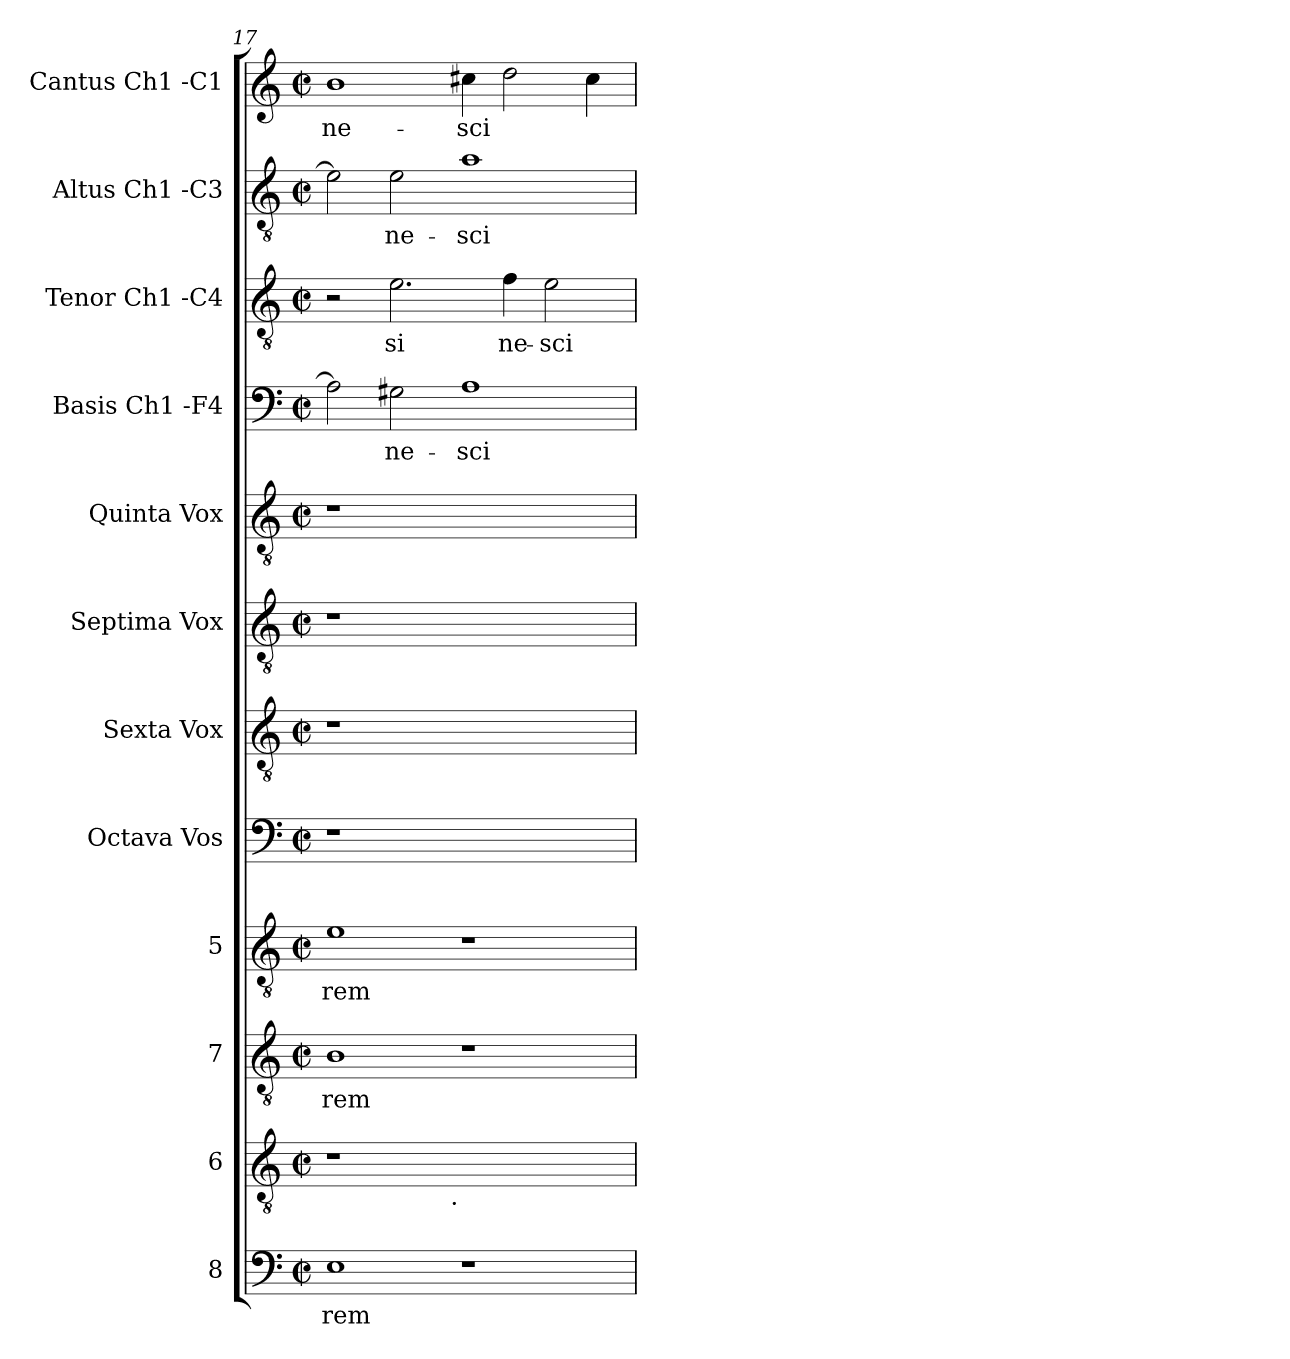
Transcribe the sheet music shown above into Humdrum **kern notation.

**kern	**text	**kern	**kern	**text	**kern	**text	**kern	**kern	**kern	**kern	**kern	**text	**kern	**text	**kern	**text	**kern	**text
*part12	*part12	*part11	*part10	*part10	*part9	*part9	*part8	*part7	*part6	*part5	*part4	*part4	*part3	*part3	*part2	*part2	*part1	*part1
*staff12	*staff12	*staff11	*staff10	*staff10	*staff9	*staff9	*staff8	*staff7	*staff6	*staff5	*staff4	*staff4	*staff3	*staff3	*staff2	*staff2	*staff1	*staff1
*I"8	*	*I"6	*I"7	*	*I"5	*	*I"Octava  Vos	*I"Sexta  Vox	*I"Septima  Vox	*I"Quinta  Vox	*I"Basis  Ch1 -F4	*	*I"Tenor  Ch1 -C4	*	*I"Altus  Ch1 -C3	*	*I"Cantus  Ch1 -C1	*
*	*	*	*	*	*	*	*	*	*	*	*I'B	*	*I'T	*	*I'A	*	*I'C	*
*clefF4	*	*clefGv2	*clefGv2	*	*clefGv2	*	*clefF4	*clefGv2	*clefGv2	*clefGv2	*clefF4	*	*clefGv2	*	*clefGv2	*	*clefG2	*
*k[]	*	*k[]	*k[]	*	*k[]	*	*k[]	*k[]	*k[]	*k[]	*k[]	*	*k[]	*	*k[]	*	*k[]	*
*C:	*	*C:	*C:	*	*C:	*	*C:	*C:	*C:	*C:	*C:	*	*C:	*	*C:	*	*C:	*
*M2/2	*	*M2/2	*M2/2	*	*M2/2	*	*M2/2	*M2/2	*M2/2	*M2/2	*M2/2	*	*M2/2	*	*M2/2	*	*M2/2	*
*met(c|)	*	*met(c|)	*met(c|)	*	*met(c|)	*	*met(c|)	*met(c|)	*met(c|)	*met(c|)	*met(c|)	*	*met(c|)	*	*met(c|)	*	*met(c|)	*
=17	=17	=17	=17	=17	=17	=17	=17	=17	=17	=17	=17	=17	=17	=17	=17	=17	=17	=17
!	!LO:LY:b:cj	!	!	!LO:LY:b:cj	!	!LO:LY:b:cj	!	!	!	!	!	!LO:LY:b:cj	!	!	!	!LO:LY:b:cj	!	!LO:LY:b:cj
*	*	*^	*	*	*	*	*	*	*	*	*	*	*	*	*	*	*	*
1E	-rem	1r	2ryy	1B	-rem	1e	-rem	1r	1r	1r	1r	2A\]	.	2r	.	2e\]	.	1b	ne-
!	!	!	!	!	!	!	!	!	!	!	!	!	!LO:LY:b:cj	!	!LO:LY:b:cj	!	!LO:LY:b:cj	!	!
.	.	.	4...ryy	.	.	.	.	.	.	.	.	2G#X\	ne-	2.e\	si	2e\	ne-	.	.
!	!	!	!LO:TX:b:t=.	!	!	!	!	!	!	!	!	!	!	!	!	!	!	!	!
.	.	.	1ryy	.	.	.	.	.	.	.	.	.	.	.	.	.	.	.	.
!	!	!	!	!	!	!	!	!	!	!	!	!	!LO:LY:b:cj	!	!	!	!LO:LY:b:cj	!	!LO:LY:b:cj
1r	.	1ryy	.	1r	.	1r	.	1ryy	1ryy	1ryy	1ryy	1A	-sci-	.	.	1a	-sci-	4cc#X\	-sci-
!	!	!	!	!	!	!	!	!	!	!	!	!	!	!	!LO:LY:b:cj	!	!	!	!LO:LY:b:cj
.	.	.	.	.	.	.	.	.	.	.	.	.	.	4f\	ne-	.	.	2dd\	--
!	!	!	!	!	!	!	!	!	!	!	!	!	!	!	!LO:LY:b:cj	!	!	!	!
.	.	.	.	.	.	.	.	.	.	.	.	.	.	2e\	-sci-	.	.	.	.
!	!	!	!	!	!	!	!	!	!	!	!	!	!	!	!	!	!	!	!LO:LY:b:cj
.	.	.	.	.	.	.	.	.	.	.	.	.	.	.	.	.	.	4cc#\	--
.	.	.	32ryy	.	.	.	.	.	.	.	.	.	.	.	.	.	.	.	.
*	*	*v	*v	*	*	*	*	*	*	*	*	*	*	*	*	*	*	*	*
=	=	=	=	=	=	=	=	=	=	=	=	=	=	=	=	=	=	=
*-	*-	*-	*-	*-	*-	*-	*-	*-	*-	*-	*-	*-	*-	*-	*-	*-	*-	*-
